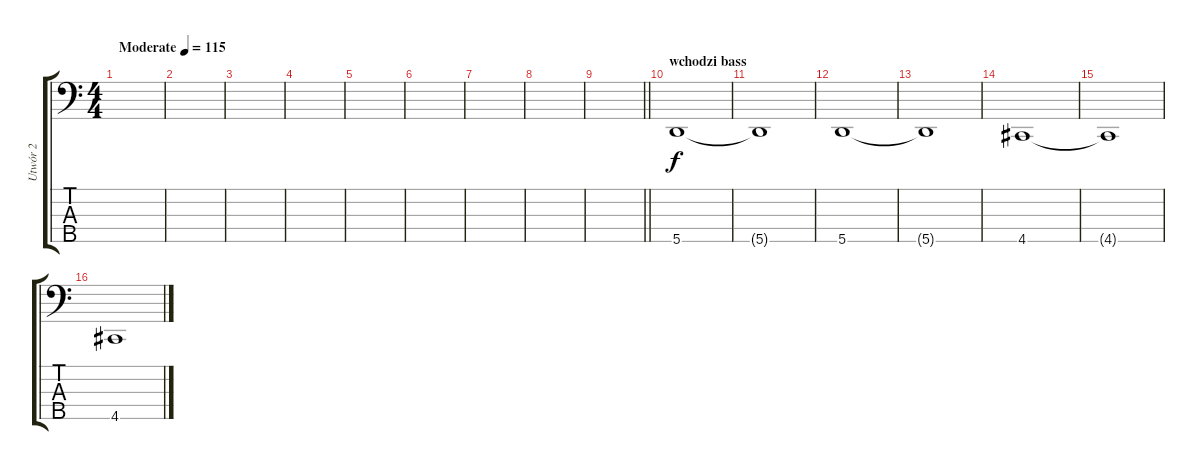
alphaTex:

\track ("Utwór 2" "Utwór 2") {instrument electricbassfinger}
\staff {score tabs}
\tuning (F2 C2 G1 D1 A0) {hide}
\ts (4 4)
\tempo (115 "Moderate")
\clef f4
\ks c
|
|
|
|
|
|
|
|
\barLineRight lightlight
|
\section ("" "wchodzi bass")
5.5.1 |
5.5{t}.1 |
5.5.1 |
5.5{t}.1 |
4.5.1 |
4.5{t}.1 |
4.5.1
